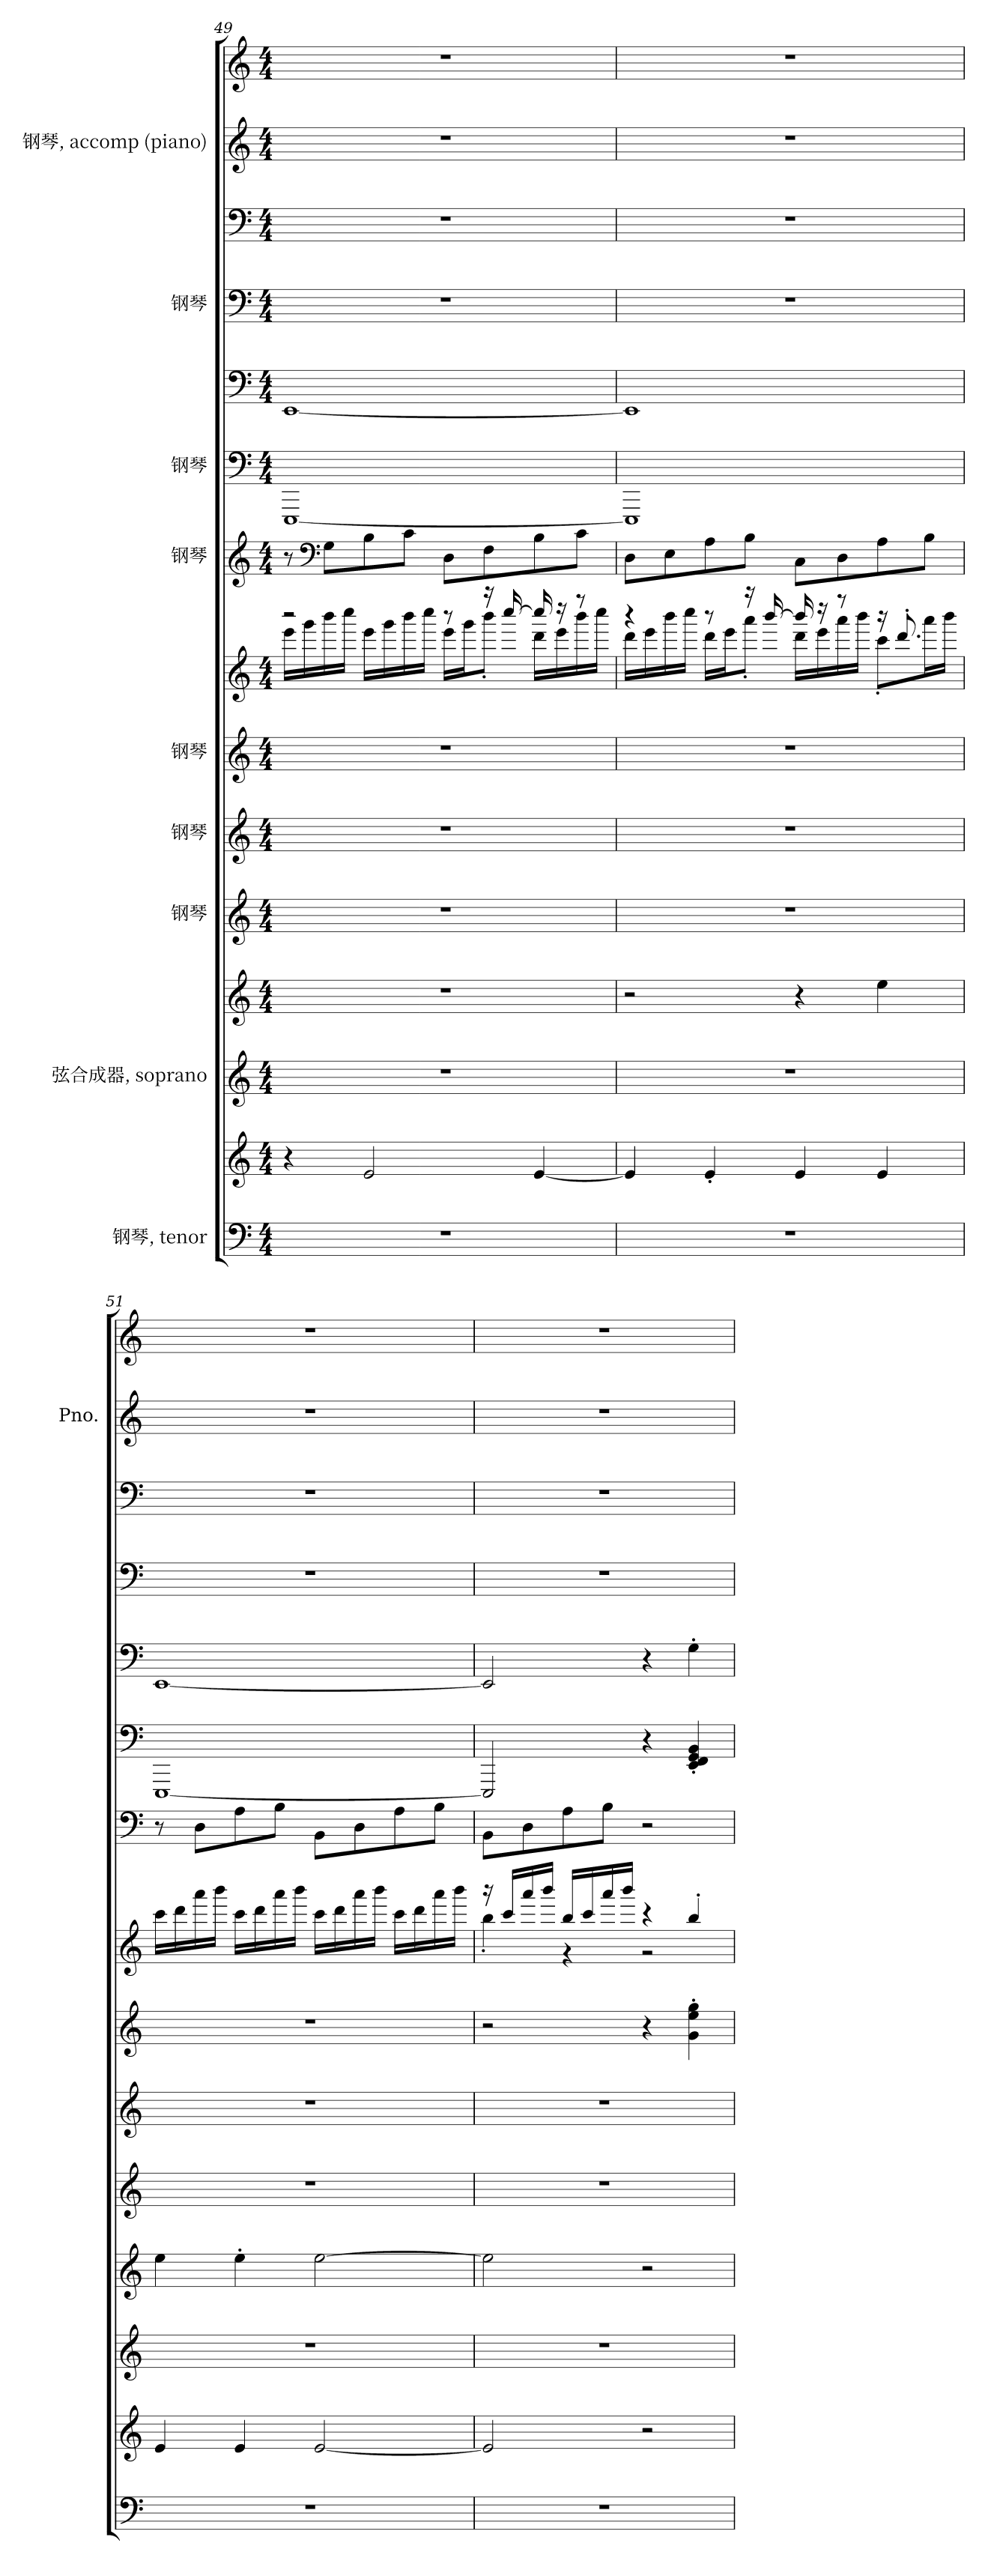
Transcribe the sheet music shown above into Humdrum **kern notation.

**kern	**kern	**kern	**kern	**kern	**kern	**kern	**kern	**kern	**kern	**kern	**kern	**kern	**kern	**kern
*part9	*part9	*part8	*part8	*part7	*part6	*part5	*part5	*part4	*part3	*part3	*part2	*part2	*part1	*part1
*staff15	*staff14	*staff13	*staff12	*staff11	*staff10	*staff9	*staff8	*staff7	*staff6	*staff5	*staff4	*staff3	*staff2	*staff1
*I"钢琴, tenor	*	*I"弦合成器, soprano	*	*I"钢琴	*I"钢琴	*I"钢琴	*	*I"钢琴	*I"钢琴	*	*I"钢琴	*	*I"钢琴, accomp (piano)	*
*	*	*	*	*	*	*	*	*	*	*	*	*	*I'Pno.	*
!!LO:PB:g=z
*clefF4	*clefG2	*clefG2	*clefG2	*clefG2	*clefG2	*clefG2	*clefG2	*clefG2	*clefF4	*clefF4	*clefF4	*clefF4	*clefG2	*clefG2
*k[]	*k[]	*k[]	*k[]	*k[]	*k[]	*k[]	*k[]	*k[]	*k[]	*k[]	*k[]	*k[]	*k[]	*k[]
*M4/4	*M4/4	*M4/4	*M4/4	*M4/4	*M4/4	*M4/4	*M4/4	*M4/4	*M4/4	*M4/4	*M4/4	*M4/4	*M4/4	*M4/4
=49	=49	=49	=49	=49	=49	=49	=49	=49	=49	=49	=49	=49	=49	=49
*	*	*	*	*	*	*	*^	*	*	*	*	*	*	*
1r	4r	1r	1r	1r	1r	1r	2r	16eee\LL	8r	[1EEE	[1EE	1r	1r	1r	1r
.	.	.	.	.	.	.	.	16ggg\	.	.	.	.	.	.	.
*	*	*	*	*	*	*	*	*	*clefF4	*	*	*	*	*	*
.	.	.	.	.	.	.	.	16bbb\	8G\L	.	.	.	.	.	.
.	.	.	.	.	.	.	.	16cccc\JJ	.	.	.	.	.	.	.
.	2e/	.	.	.	.	.	.	16eee\LL	8B\	.	.	.	.	.	.
.	.	.	.	.	.	.	.	16ggg\	.	.	.	.	.	.	.
.	.	.	.	.	.	.	.	16bbb\	8c\J	.	.	.	.	.	.
.	.	.	.	.	.	.	.	16cccc\JJ	.	.	.	.	.	.	.
.	.	.	.	.	.	.	8r	16eee\LL	8D\L	.	.	.	.	.	.
.	.	.	.	.	.	.	.	16ggg\J	.	.	.	.	.	.	.
.	.	.	.	.	.	.	16r	8bbb'\J	8F\	.	.	.	.	.	.
.	.	.	.	.	.	.	[16cccc/	.	.	.	.	.	.	.	.
.	[4e/	.	.	.	.	.	16cccc/]	16ddd\LL	8B\	.	.	.	.	.	.
.	.	.	.	.	.	.	16r	16eee\	.	.	.	.	.	.	.
.	.	.	.	.	.	.	8r	16bbb\	8c\J	.	.	.	.	.	.
.	.	.	.	.	.	.	.	16cccc\JJ	.	.	.	.	.	.	.
!!LO:PB:g=z
=50	=50	=50	=50	=50	=50	=50	=50	=50	=50	=50	=50	=50	=50	=50	=50
1r	4e/]	1r	2r	1r	1r	1r	4r	16ddd\LL	8D\L	1EEE]	1EE]	1r	1r	1r	1r
.	.	.	.	.	.	.	.	16eee\	.	.	.	.	.	.	.
.	.	.	.	.	.	.	.	16bbb\	8E\	.	.	.	.	.	.
.	.	.	.	.	.	.	.	16cccc\JJ	.	.	.	.	.	.	.
.	4e'/	.	.	.	.	.	8r	16ddd\LL	8A\	.	.	.	.	.	.
.	.	.	.	.	.	.	.	16eee\J	.	.	.	.	.	.	.
.	.	.	.	.	.	.	16r	8aaa'\J	8B\J	.	.	.	.	.	.
.	.	.	.	.	.	.	[16bbb/	.	.	.	.	.	.	.	.
.	4e/	.	4r	.	.	.	16bbb/]	16ddd\LL	8C\L	.	.	.	.	.	.
.	.	.	.	.	.	.	16r	16eee\	.	.	.	.	.	.	.
.	.	.	.	.	.	.	8r	16aaa\	8D\	.	.	.	.	.	.
.	.	.	.	.	.	.	.	16bbb\JJ	.	.	.	.	.	.	.
.	4e/	.	4ee\	.	.	.	16r	8ccc'\L	8A\	.	.	.	.	.	.
.	.	.	.	.	.	.	8.ddd'/	.	.	.	.	.	.	.	.
.	.	.	.	.	.	.	.	16aaa\L	8B\J	.	.	.	.	.	.
.	.	.	.	.	.	.	.	16bbb\JJ	.	.	.	.	.	.	.
*	*	*	*	*	*	*	*v	*v	*	*	*	*	*	*	*
!!LO:PB:g=z
=51	=51	=51	=51	=51	=51	=51	=51	=51	=51	=51	=51	=51	=51	=51
1r	4e/	1r	4ee\	1r	1r	1r	16ccc\LL	8r	[1EEE	[1EE	1r	1r	1r	1r
.	.	.	.	.	.	.	16ddd\	.	.	.	.	.	.	.
.	.	.	.	.	.	.	16aaa\	8D\L	.	.	.	.	.	.
.	.	.	.	.	.	.	16bbb\JJ	.	.	.	.	.	.	.
.	4e/	.	4ee'\	.	.	.	16ccc\LL	8A\	.	.	.	.	.	.
.	.	.	.	.	.	.	16ddd\	.	.	.	.	.	.	.
.	.	.	.	.	.	.	16aaa\	8B\J	.	.	.	.	.	.
.	.	.	.	.	.	.	16bbb\JJ	.	.	.	.	.	.	.
.	[2e/	.	[2ee\	.	.	.	16ccc\LL	8BB\L	.	.	.	.	.	.
.	.	.	.	.	.	.	16ddd\	.	.	.	.	.	.	.
.	.	.	.	.	.	.	16aaa\	8D\	.	.	.	.	.	.
.	.	.	.	.	.	.	16bbb\JJ	.	.	.	.	.	.	.
.	.	.	.	.	.	.	16ccc\LL	8A\	.	.	.	.	.	.
.	.	.	.	.	.	.	16ddd\	.	.	.	.	.	.	.
.	.	.	.	.	.	.	16aaa\	8B\J	.	.	.	.	.	.
.	.	.	.	.	.	.	16bbb\JJ	.	.	.	.	.	.	.
=52	=52	=52	=52	=52	=52	=52	=52	=52	=52	=52	=52	=52	=52	=52
*	*	*	*	*	*	*	*^	*	*	*	*	*	*	*
1r	2e/]	1r	2ee\]	1r	1r	2r	16r	4bb'\	8BB\L	2EEE/]	2EE/]	1r	1r	1r	1r
.	.	.	.	.	.	.	16ccc/LL	.	.	.	.	.	.	.	.
.	.	.	.	.	.	.	16aaa/	.	8D\	.	.	.	.	.	.
.	.	.	.	.	.	.	16bbb/JJ	.	.	.	.	.	.	.	.
.	.	.	.	.	.	.	16bb/LL	4r	8A\	.	.	.	.	.	.
.	.	.	.	.	.	.	16ccc/	.	.	.	.	.	.	.	.
.	.	.	.	.	.	.	16aaa/	.	8B\J	.	.	.	.	.	.
.	.	.	.	.	.	.	16bbb/JJ	.	.	.	.	.	.	.	.
.	2r	.	2r	.	.	4r	4r	2r	2r	4r	4r	.	.	.	.
.	.	.	.	.	.	4g\' 4ee\' 4gg\'	4bb'/	.	.	4EE/' 4FF/' 4GG/' 4BB/'	4G'\	.	.	.	.
*	*	*	*	*	*	*	*v	*v	*	*	*	*	*	*	*
=	=	=	=	=	=	=	=	=	=	=	=	=	=	=
*-	*-	*-	*-	*-	*-	*-	*-	*-	*-	*-	*-	*-	*-	*-
